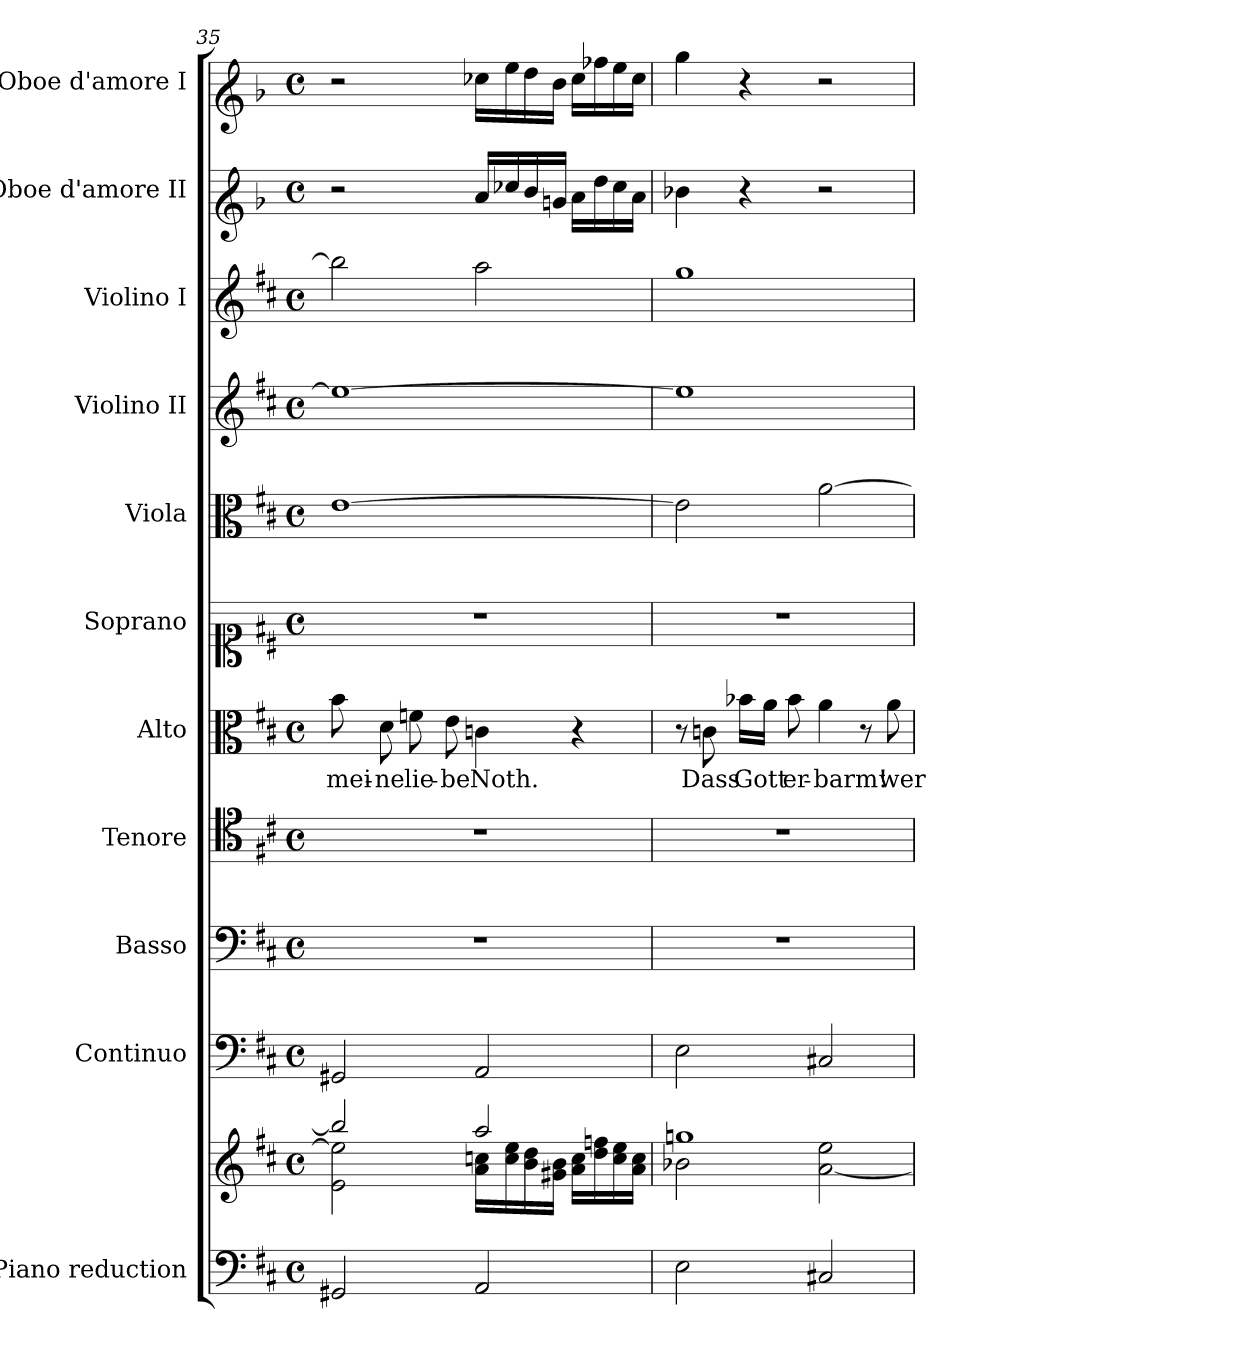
**kern	**kern	**kern	**kern	**kern	**kern	**text	**kern	**kern	**kern	**kern	**kern	**kern
*part11	*part11	*part10	*part9	*part8	*part7	*part7	*part6	*part5	*part4	*part3	*part2	*part1
*staff12	*staff11	*staff10	*staff9	*staff8	*staff7	*staff7	*staff6	*staff5	*staff4	*staff3	*staff2	*staff1
*I"Piano reduction	*	*I"Continuo	*I"Basso	*I"Tenore	*I"Alto	*	*I"Soprano	*I"Viola	*I"Violino II	*I"Violino I	*I"Oboe d'amore II	*I"Oboe d'amore I
*I'Pno	*	*	*	*	*	*	*	*I'Vla	*I'Vln	*I'Vln	*I'Ob	*I'Ob
!!LO:PB:g=z
*clefF4	*clefG2	*clefF4	*clefF4	*clefC4	*clefC3	*	*clefC1	*clefC3	*clefG2	*clefG2	*clefG1	*clefG1
*	*	*	*	*	*	*	*	*	*	*	*ITrd2c3	*ITrd2c3
*k[f#c#]	*k[f#c#]	*k[f#c#]	*k[f#c#]	*k[f#c#]	*k[f#c#]	*	*k[f#c#]	*k[f#c#]	*k[f#c#]	*k[f#c#]	*k[f#c#]	*k[f#c#]
*M4/4	*M4/4	*M4/4	*M4/4	*M4/4	*M4/4	*	*M4/4	*M4/4	*M4/4	*M4/4	*M4/4	*M4/4
*met(c)	*met(c)	*met(c)	*met(c)	*met(c)	*met(c)	*	*met(c)	*met(c)	*met(c)	*met(c)	*met(c)	*met(c)
=35	=35	=35	=35	=35	=35	=35	=35	=35	=35	=35	=35	=35
*	*^	*	*	*	*	*	*	*	*	*	*	*
!	!	!	!	!	!	!	!LO:LY:b	!	!	!	!	!	!
2GG#X/	2bb/]	2e\ 2ee\]	2GG#X/	1r	1r	8b\	mei-	1r	[1e	1ee_	2bb\]	2r	2r
!	!	!	!	!	!	!	!LO:LY:b	!	!	!	!	!	!
.	.	.	.	.	.	8d\	-ne	.	.	.	.	.	.
!	!	!	!	!	!	!	!LO:LY:b	!	!	!	!	!	!
.	.	.	.	.	.	8fn\	lie-	.	.	.	.	.	.
!	!	!	!	!	!	!	!LO:LY:b	!	!	!	!	!	!
.	.	.	.	.	.	8e\	-be	.	.	.	.	.	.
!	!	!	!	!	!	!	!LO:LY:b	!	!	!	!	!	!
2AA/	2aa/	16a\ 16ccni\LL	2AA/	.	.	4cn\	Noth.	.	.	.	2aa\	16a/LL	16ccn\LL
.	.	16cc\ 16ee\	.	.	.	.	.	.	.	.	.	16ccn/	16ee\
.	.	16b\ 16dd\	.	.	.	.	.	.	.	.	.	16b/	16dd\
.	.	16g#X\ 16b\JJ	.	.	.	.	.	.	.	.	.	16g#X/JJ	16b\JJ
.	.	16a\ 16cc\LL	.	.	.	4r	.	.	.	.	.	16a\LL	16cc\LL
.	.	16dd\ 16ffn\	.	.	.	.	.	.	.	.	.	16dd\	16ffn\
.	.	16cc\ 16ee\	.	.	.	.	.	.	.	.	.	16cc\	16ee\
.	.	16a\ 16cc\JJ	.	.	.	.	.	.	.	.	.	16a\JJ	16cc\JJ
=36	=36	=36	=36	=36	=36	=36	=36	=36	=36	=36	=36	=36	=36
2E\	1ggn	2b-X\	2E\	1r	1r	8r	.	1r	2e\]	1ee]	1gg	4b-X\	4gg\
!	!	!	!	!	!	!	!LO:LY:b	!	!	!	!	!	!
.	.	.	.	.	.	8cn\	Dass	.	.	.	.	.	.
!	!	!	!	!	!	!	!LO:LY:b	!	!	!	!	!	!
.	.	.	.	.	.	16b-X\LL	Gott	.	.	.	.	4r	4r
.	.	.	.	.	.	16a\JJ	.	.	.	.	.	.	.
!	!	!	!	!	!	!	!LO:LY:b	!	!	!	!	!	!
.	.	.	.	.	.	8b-\	er-	.	.	.	.	.	.
!	!	!	!	!	!	!	!LO:LY:b	!	!	!	!	!	!
2C#X/	.	[2a\ 2ee\	2C#X/	.	.	4a\	-barm!	.	[2a\	.	.	2r	2r
.	.	.	.	.	.	8r	.	.	.	.	.	.	.
!	!	!	!	!	!	!	!LO:LY:b	!	!	!	!	!	!
.	.	.	.	.	.	8a\	wer	.	.	.	.	.	.
*	*v	*v	*	*	*	*	*	*	*	*	*	*	*
=	=	=	=	=	=	=	=	=	=	=	=	=
*-	*-	*-	*-	*-	*-	*-	*-	*-	*-	*-	*-	*-
